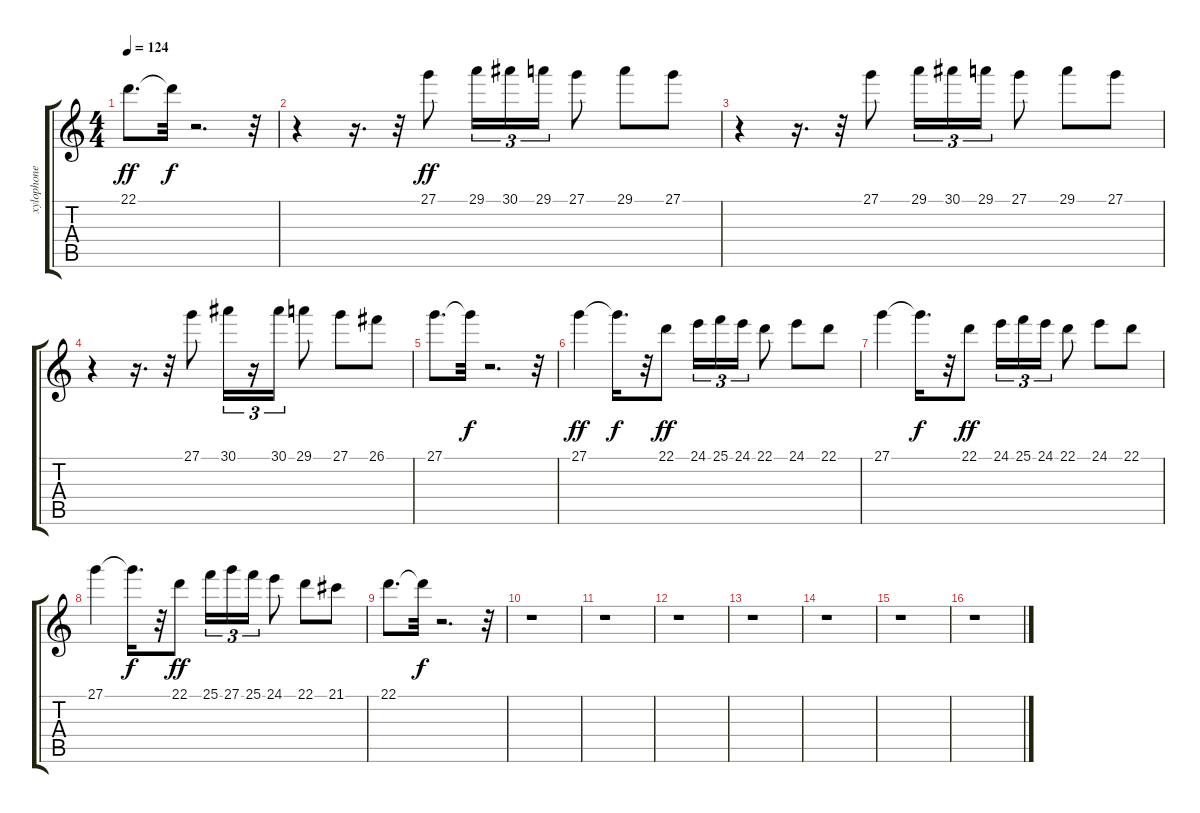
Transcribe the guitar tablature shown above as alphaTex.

\track ("xylophone" "xylophone") {instrument xylophone}
\staff {score tabs}
\tuning (E4 B3 G3 D3 A2 E2) {hide}
\ts (4 4)
\tempo 124
\clef g2
\ks c
22.1.8{d dy ff} 22.1{t}.32{dy f} r.2{d} r.32 |
r.4 r.16{d} r.32 27.1.8{dy ff} 29.1.16{tu (3 2)} 30.1.16{tu (3 2)} 29.1.16{tu (3 2)} 27.1.8 29.1.8 27.1.8 |
r.4 r.16{d} r.32 27.1.8 29.1.16{tu (3 2)} 30.1.16{tu (3 2)} 29.1.16{tu (3 2)} 27.1.8 29.1.8 27.1.8 |
r.4 r.16{d} r.32 27.1.8 30.1.16{tu (3 2)} r.16{tu (3 2)} 30.1.16{tu (3 2)} 29.1.8 27.1.8 26.1.8 |
27.1.8{d} 27.1{t}.32{dy f} r.2{d} r.32 |
27.1.4{dy ff} 27.1{t}.16{d dy f} r.32 22.1.8{dy ff} 24.1.16{tu (3 2)} 25.1.16{tu (3 2)} 24.1.16{tu (3 2)} 22.1.8 24.1.8 22.1.8 |
27.1.4 27.1{t}.16{d dy f} r.32 22.1.8{dy ff} 24.1.16{tu (3 2)} 25.1.16{tu (3 2)} 24.1.16{tu (3 2)} 22.1.8 24.1.8 22.1.8 |
27.1.4 27.1{t}.16{d dy f} r.32 22.1.8{dy ff} 25.1.16{tu (3 2)} 27.1.16{tu (3 2)} 25.1.16{tu (3 2)} 24.1.8 22.1.8 21.1.8 |
22.1.8{d} 22.1{t}.32{dy f} r.2{d} r.32 |
r.1 |
r.1 |
r.1 |
r.1 |
r.1 |
r.1 |
r.1
